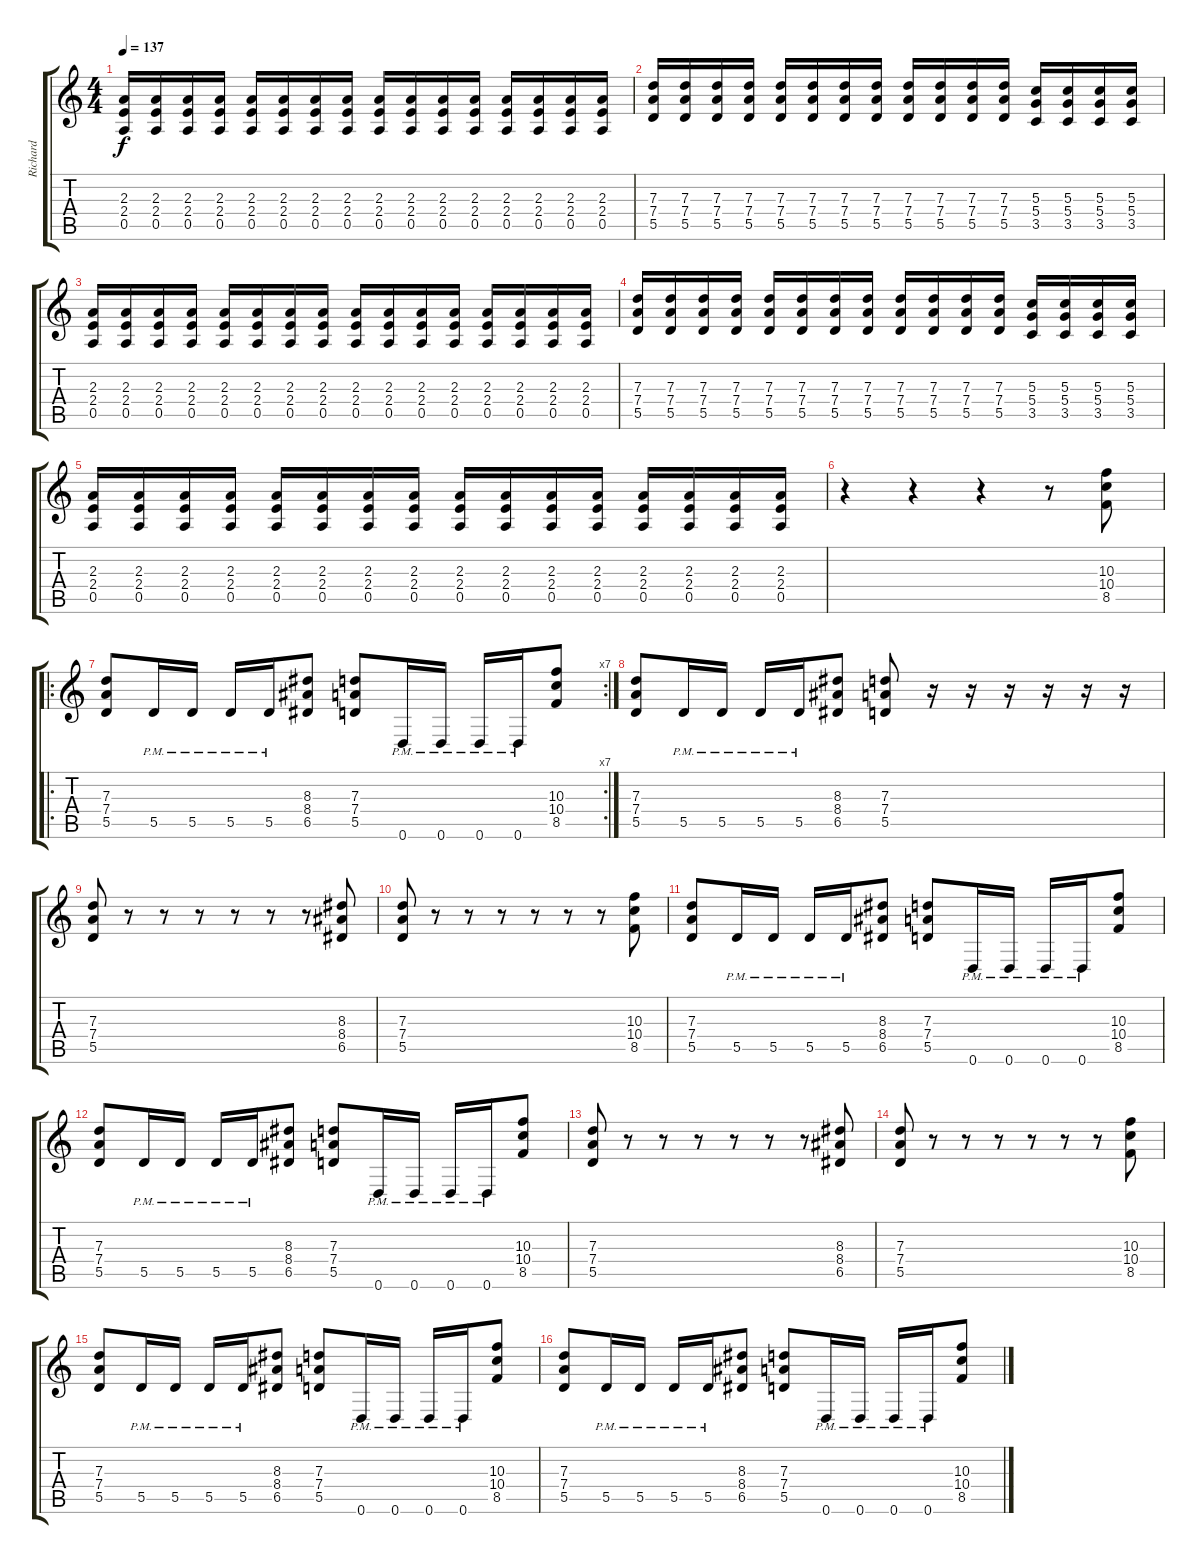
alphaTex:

\track ("Richard" "Richard") {instrument distortionguitar}
\staff {score tabs}
\tuning (E4 B3 G3 D3 A2 D2) {hide}
\ts (4 4)
\tempo 137
\clef g2
\ks c
(2.3 2.4 0.5).16{dy f} (2.3 2.4 0.5).16 (2.3 2.4 0.5).16 (2.3 2.4 0.5).16 (2.3 2.4 0.5).16 (2.3 2.4 0.5).16 (2.3 2.4 0.5).16 (2.3 2.4 0.5).16 (2.3 2.4 0.5).16 (2.3 2.4 0.5).16 (2.3 2.4 0.5).16 (2.3 2.4 0.5).16 (2.3 2.4 0.5).16 (2.3 2.4 0.5).16 (2.3 2.4 0.5).16 (2.3 2.4 0.5).16 |
(7.3 7.4 5.5).16 (7.3 7.4 5.5).16 (7.3 7.4 5.5).16 (7.3 7.4 5.5).16 (7.3 7.4 5.5).16 (7.3 7.4 5.5).16 (7.3 7.4 5.5).16 (7.3 7.4 5.5).16 (7.3 7.4 5.5).16 (7.3 7.4 5.5).16 (7.3 7.4 5.5).16 (7.3 7.4 5.5).16 (5.3 5.4 3.5).16 (5.3 5.4 3.5).16 (5.3 5.4 3.5).16 (5.3 5.4 3.5).16 |
(2.3 2.4 0.5).16 (2.3 2.4 0.5).16 (2.3 2.4 0.5).16 (2.3 2.4 0.5).16 (2.3 2.4 0.5).16 (2.3 2.4 0.5).16 (2.3 2.4 0.5).16 (2.3 2.4 0.5).16 (2.3 2.4 0.5).16 (2.3 2.4 0.5).16 (2.3 2.4 0.5).16 (2.3 2.4 0.5).16 (2.3 2.4 0.5).16 (2.3 2.4 0.5).16 (2.3 2.4 0.5).16 (2.3 2.4 0.5).16 |
(7.3 7.4 5.5).16 (7.3 7.4 5.5).16 (7.3 7.4 5.5).16 (7.3 7.4 5.5).16 (7.3 7.4 5.5).16 (7.3 7.4 5.5).16 (7.3 7.4 5.5).16 (7.3 7.4 5.5).16 (7.3 7.4 5.5).16 (7.3 7.4 5.5).16 (7.3 7.4 5.5).16 (7.3 7.4 5.5).16 (5.3 5.4 3.5).16 (5.3 5.4 3.5).16 (5.3 5.4 3.5).16 (5.3 5.4 3.5).16 |
(2.3 2.4 0.5).16 (2.3 2.4 0.5).16 (2.3 2.4 0.5).16 (2.3 2.4 0.5).16 (2.3 2.4 0.5).16 (2.3 2.4 0.5).16 (2.3 2.4 0.5).16 (2.3 2.4 0.5).16 (2.3 2.4 0.5).16 (2.3 2.4 0.5).16 (2.3 2.4 0.5).16 (2.3 2.4 0.5).16 (2.3 2.4 0.5).16 (2.3 2.4 0.5).16 (2.3 2.4 0.5).16 (2.3 2.4 0.5).16 |
r.4 r.4 r.4 r.8 (10.3 10.4 8.5).8 |
\ro
\rc 7
(7.3 7.4 5.5).8 5.5{pm}.16 5.5{pm}.16 5.5{pm}.16 5.5{pm}.16 (8.3 8.4 6.5).8 (7.3 7.4 5.5).8 0.6{pm}.16 0.6{pm}.16 0.6{pm}.16 0.6{pm}.16 (10.3 10.4 8.5).8 |
(7.3 7.4 5.5).8 5.5{pm}.16 5.5{pm}.16 5.5{pm}.16 5.5{pm}.16 (8.3 8.4 6.5).8 (7.3 7.4 5.5).8 r.16 r.16 r.16 r.16 r.16 r.16 |
(7.3 7.4 5.5).8 r.8 r.8 r.8 r.8 r.8 r.8 (8.3 8.4 6.5).8 |
(7.3 7.4 5.5).8 r.8 r.8 r.8 r.8 r.8 r.8 (10.3 10.4 8.5).8 |
(7.3 7.4 5.5).8 5.5{pm}.16 5.5{pm}.16 5.5{pm}.16 5.5{pm}.16 (8.3 8.4 6.5).8 (7.3 7.4 5.5).8 0.6{pm}.16 0.6{pm}.16 0.6{pm}.16 0.6{pm}.16 (10.3 10.4 8.5).8 |
(7.3 7.4 5.5).8 5.5{pm}.16 5.5{pm}.16 5.5{pm}.16 5.5{pm}.16 (8.3 8.4 6.5).8 (7.3 7.4 5.5).8 0.6{pm}.16 0.6{pm}.16 0.6{pm}.16 0.6{pm}.16 (10.3 10.4 8.5).8 |
(7.3 7.4 5.5).8 r.8 r.8 r.8 r.8 r.8 r.8 (8.3 8.4 6.5).8 |
(7.3 7.4 5.5).8 r.8 r.8 r.8 r.8 r.8 r.8 (10.3 10.4 8.5).8 |
(7.3 7.4 5.5).8 5.5{pm}.16 5.5{pm}.16 5.5{pm}.16 5.5{pm}.16 (8.3 8.4 6.5).8 (7.3 7.4 5.5).8 0.6{pm}.16 0.6{pm}.16 0.6{pm}.16 0.6{pm}.16 (10.3 10.4 8.5).8 |
(7.3 7.4 5.5).8 5.5{pm}.16 5.5{pm}.16 5.5{pm}.16 5.5{pm}.16 (8.3 8.4 6.5).8 (7.3 7.4 5.5).8 0.6{pm}.16 0.6{pm}.16 0.6{pm}.16 0.6{pm}.16 (10.3 10.4 8.5).8
